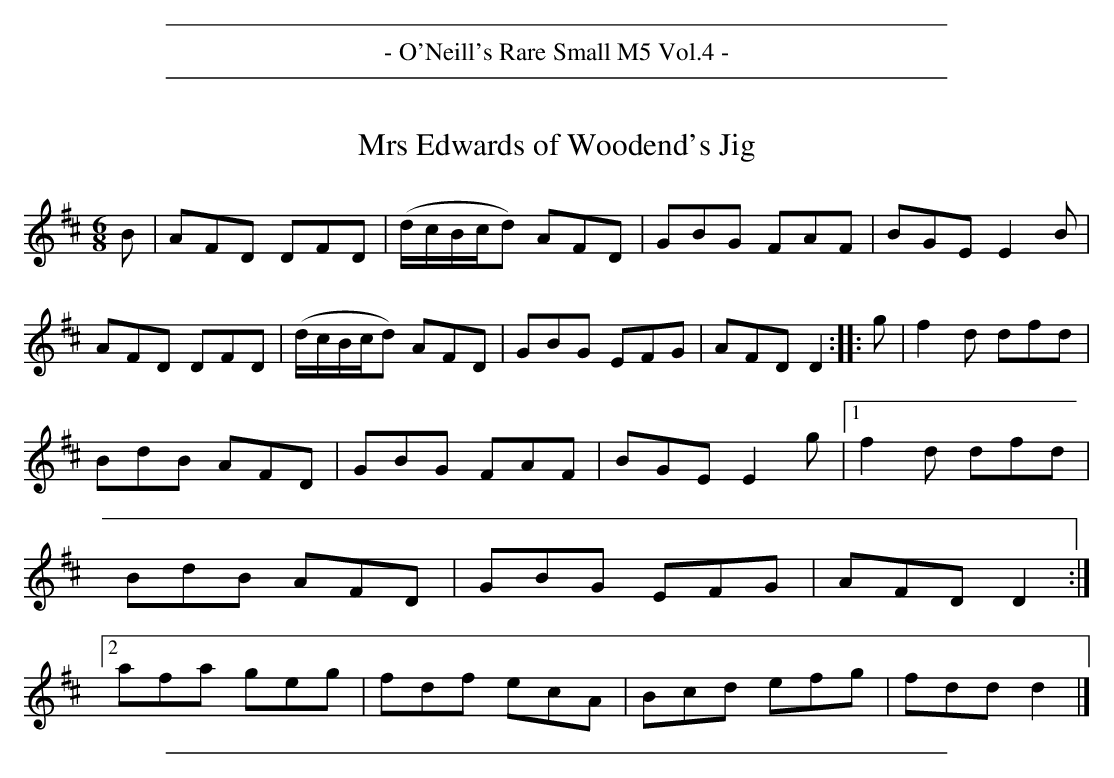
X:1
T: Mrs Edwards of Woodend's Jig
M: 6/8
L: 1/8
K: D
B |\
AFD DFD | (d/c/B/c/d) AFD | GBG FAF | BGE E2B |\
AFD DFD | (d/c/B/c/d) AFD | GBG EFG | AFD D2 ::\
g | f2d dfd |
             BdB AFD | GBG FAF | BGE E2g |\
[1 f2d dfd | BdB AFD | GBG EFG | AFD D2 :|\
[2 afa geg | fdf ecA | Bcd efg | fdd d2 |]
